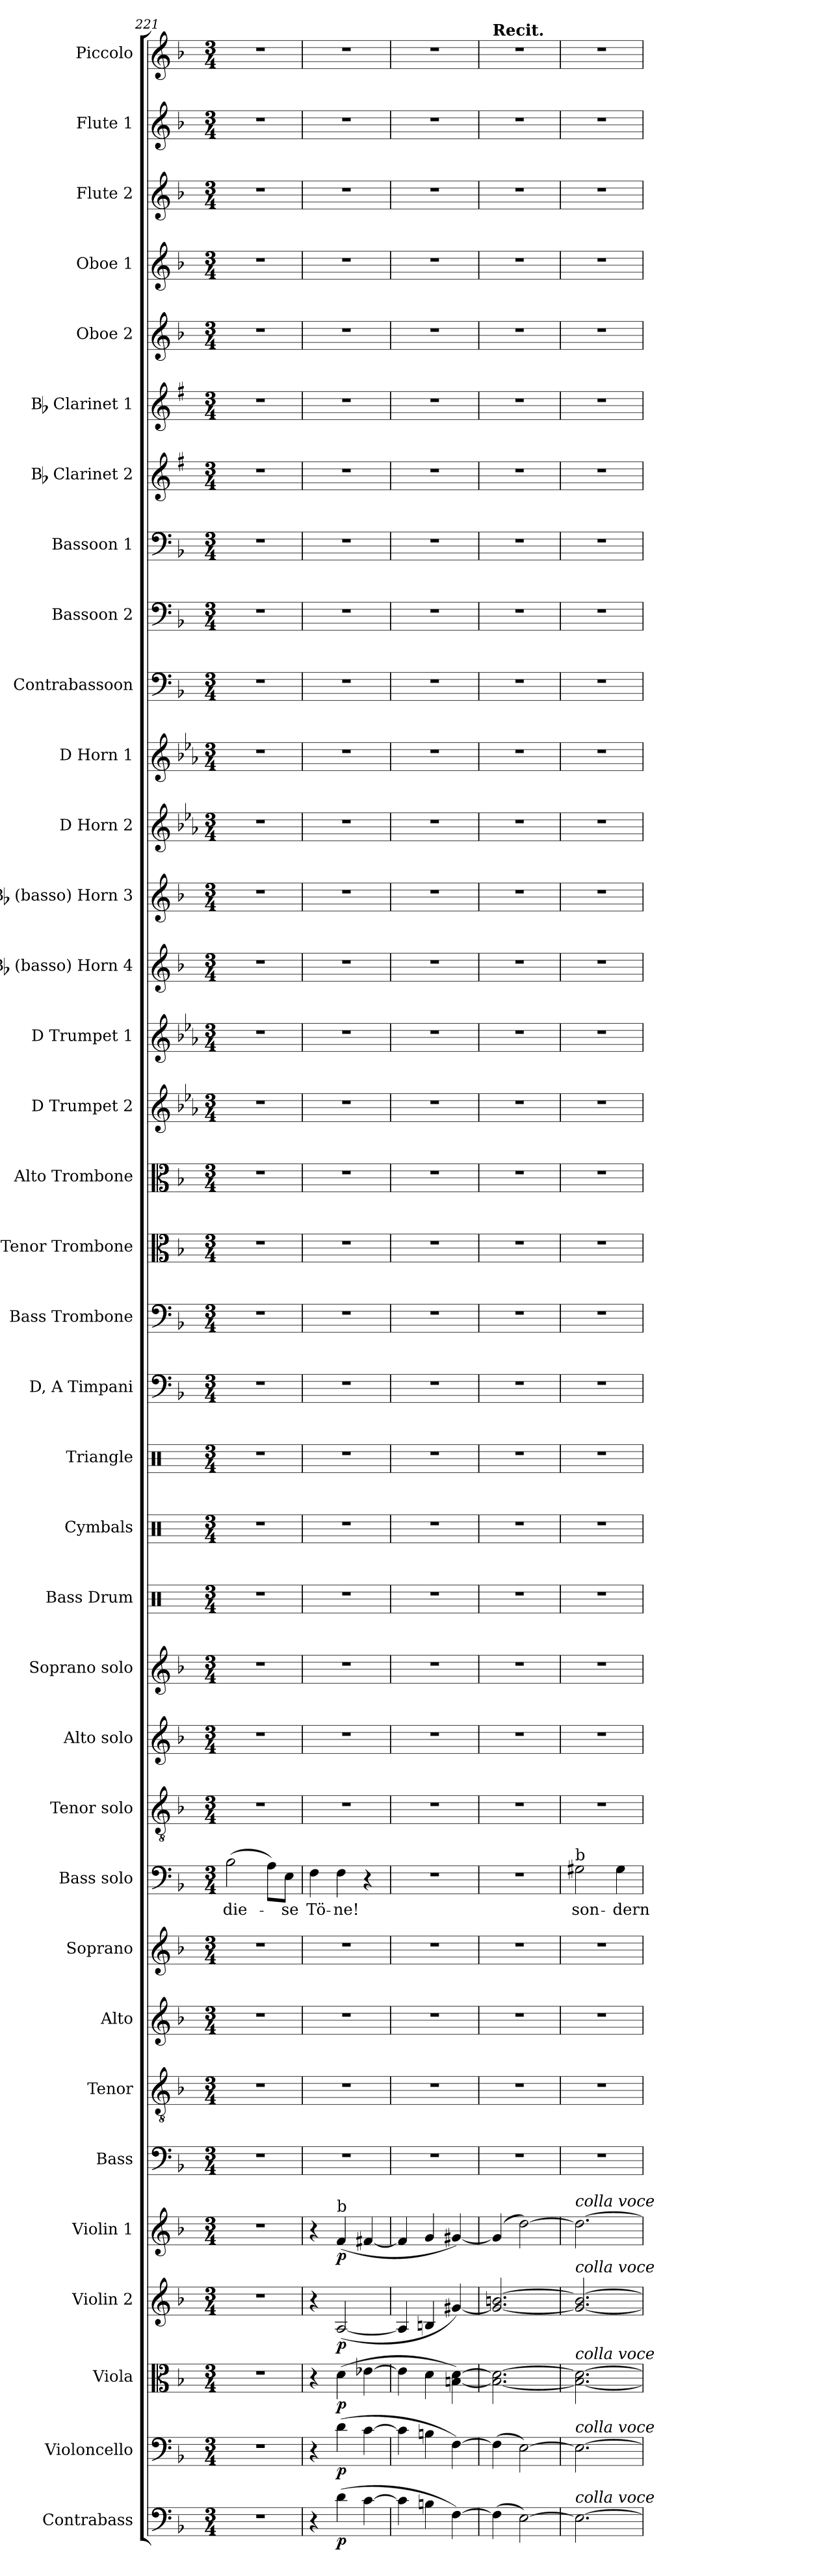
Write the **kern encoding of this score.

**kern	**dynam	**kern	**dynam	**kern	**dynam	**kern	**dynam	**kern	**dynam	**kern	**kern	**kern	**kern	**kern	**text	**kern	**kern	**kern	**kern	**kern	**kern	**kern	**kern	**kern	**kern	**kern	**kern	**kern	**kern	**kern	**kern	**kern	**kern	**kern	**kern	**kern	**kern	**kern	**kern	**kern	**kern
*part36	*part36	*part35	*part35	*part34	*part34	*part33	*part33	*part32	*part32	*part31	*part30	*part29	*part28	*part27	*part27	*part26	*part25	*part24	*part23	*part22	*part21	*part20	*part19	*part18	*part17	*part16	*part15	*part14	*part13	*part12	*part11	*part10	*part9	*part8	*part7	*part6	*part5	*part4	*part3	*part2	*part1
*staff36	*staff36	*staff35	*staff35	*staff34	*staff34	*staff33	*staff33	*staff32	*staff32	*staff31	*staff30	*staff29	*staff28	*staff27	*staff27	*staff26	*staff25	*staff24	*staff23	*staff22	*staff21	*staff20	*staff19	*staff18	*staff17	*staff16	*staff15	*staff14	*staff13	*staff12	*staff11	*staff10	*staff9	*staff8	*staff7	*staff6	*staff5	*staff4	*staff3	*staff2	*staff1
*I"Contrabass	*	*I"Violoncello	*	*I"Viola	*	*I"Violin 2	*	*I"Violin 1	*	*I"Bass	*I"Tenor	*I"Alto	*I"Soprano	*I"Bass solo	*	*I"Tenor solo	*I"Alto solo	*I"Soprano solo	*I"Bass Drum	*I"Cymbals	*I"Triangle	*I"D, A Timpani	*I"Bass Trombone	*I"Tenor Trombone	*I"Alto Trombone	*I"D Trumpet 2	*I"D Trumpet 1	*I"Bb (basso) Horn 4	*I"Bb (basso) Horn 3	*I"D Horn 2	*I"D Horn 1	*I"Contrabassoon	*I"Bassoon 2	*I"Bassoon 1	*I"Bb Clarinet 2	*I"Bb Clarinet 1	*I"Oboe 2	*I"Oboe 1	*I"Flute 2	*I"Flute 1	*I"Piccolo
*I'Cb	*	*I'Vc	*	*I'Vla	*	*I'Vln 2	*	*I'Vln 1	*	*I'B	*I'T	*I'A	*I'S	*I'B solo	*	*I'T solo	*I'A solo	*I'S solo	*I'B Dr	*I'Cym	*I'Tri	*I'Timp	*I'B Trb	*I'T Trb	*I'A Trb	*I'Tpt 2	*I'Tpt 1	*I'Hn 4	*I'Hn 3	*I'Hn 2	*I'Hn 1	*I'C Bsn	*I'Bsn 2	*I'Bsn 1	*I'Cl 2	*I'Cl 1	*I'Ob 2	*I'Ob 1	*I'Fl 2	*I'Fl 1	*I'Picc
*clefF4	*	*clefF4	*	*clefC3	*	*clefG2	*	*clefG2	*	*clefF4	*clefGv2	*clefG2	*clefG2	*clefF4	*	*clefGv2	*clefG2	*clefG2	*clefX	*clefX	*clefX	*clefF4	*clefF4	*clefC3	*clefC3	*clefG2	*clefG2	*clefG2	*clefG2	*clefG2	*clefG2	*clefF4	*clefF4	*clefF4	*clefG2	*clefG2	*clefG2	*clefG2	*clefG2	*clefG2	*clefG2
*ITrd7c12	*	*	*	*	*	*	*	*	*	*	*	*	*	*	*	*	*	*	*	*	*	*	*	*	*	*ITrd-1c-2	*ITrd-1c-2	*ITrd8c14	*ITrd8c14	*ITrd6c10	*ITrd6c10	*ITrd7c12	*	*	*ITrd1c2	*ITrd1c2	*	*	*	*	*ITrd-7c-12
*k[b-]	*	*k[b-]	*	*k[b-]	*	*k[b-]	*	*k[b-]	*	*k[b-]	*k[b-]	*k[b-]	*k[b-]	*k[b-]	*	*k[b-]	*k[b-]	*k[b-]	*k[]	*k[]	*k[]	*k[b-]	*k[b-]	*k[b-]	*k[b-]	*k[b-]	*k[b-]	*k[b-]	*k[b-]	*k[b-]	*k[b-]	*k[b-]	*k[b-]	*k[b-]	*k[b-]	*k[b-]	*k[b-]	*k[b-]	*k[b-]	*k[b-]	*k[b-]
*M3/4	*	*M3/4	*	*M3/4	*	*M3/4	*	*M3/4	*	*M3/4	*M3/4	*M3/4	*M3/4	*M3/4	*	*M3/4	*M3/4	*M3/4	*M3/4	*M3/4	*M3/4	*M3/4	*M3/4	*M3/4	*M3/4	*M3/4	*M3/4	*M3/4	*M3/4	*M3/4	*M3/4	*M3/4	*M3/4	*M3/4	*M3/4	*M3/4	*M3/4	*M3/4	*M3/4	*M3/4	*M3/4
=221	=221	=221	=221	=221	=221	=221	=221	=221	=221	=221	=221	=221	=221	=221	=221	=221	=221	=221	=221	=221	=221	=221	=221	=221	=221	=221	=221	=221	=221	=221	=221	=221	=221	=221	=221	=221	=221	=221	=221	=221	=221
!	!	!	!	!	!	!	!	!	!	!	!	!	!	!	!LO:LY:b	!	!	!	!	!	!	!	!	!	!	!	!	!	!	!	!	!	!	!	!	!	!	!	!	!	!
2.r	.	2.r	.	2.r	.	2.r	.	2.r	.	2.r	2.r	2.r	2.r	(2B-\	die-	2.r	2.r	2.r	2.r	2.r	2.r	2.r	2.r	2.r	2.r	2.r	2.r	2.r	2.r	2.r	2.r	2.r	2.r	2.r	2.r	2.r	2.r	2.r	2.r	2.r	2.r
.	.	.	.	.	.	.	.	.	.	.	.	.	.	8A\L)	.	.	.	.	.	.	.	.	.	.	.	.	.	.	.	.	.	.	.	.	.	.	.	.	.	.	.
!	!	!	!	!	!	!	!	!	!	!	!	!	!	!	!LO:LY:b	!	!	!	!	!	!	!	!	!	!	!	!	!	!	!	!	!	!	!	!	!	!	!	!	!	!
.	.	.	.	.	.	.	.	.	.	.	.	.	.	8E\J	-se	.	.	.	.	.	.	.	.	.	.	.	.	.	.	.	.	.	.	.	.	.	.	.	.	.	.
=222	=222	=222	=222	=222	=222	=222	=222	=222	=222	=222	=222	=222	=222	=222	=222	=222	=222	=222	=222	=222	=222	=222	=222	=222	=222	=222	=222	=222	=222	=222	=222	=222	=222	=222	=222	=222	=222	=222	=222	=222	=222
!	!	!	!	!	!	!	!	!	!	!	!	!	!	!	!LO:LY:b	!	!	!	!	!	!	!	!	!	!	!	!	!	!	!	!	!	!	!	!	!	!	!	!	!	!
4r	.	4r	.	4r	.	4r	.	4r	.	2.r	2.r	2.r	2.r	4F\	Tö-	2.r	2.r	2.r	2.r	2.r	2.r	2.r	2.r	2.r	2.r	2.r	2.r	2.r	2.r	2.r	2.r	2.r	2.r	2.r	2.r	2.r	2.r	2.r	2.r	2.r	2.r
!	!	!	!	!	!	!	!	!LO:TX:a:t=b	!	!	!	!	!	!	!	!	!	!	!	!	!	!	!	!	!	!	!	!	!	!	!	!	!	!	!	!	!	!	!	!	!
!	!LO:DY:b	!	!LO:DY:b	!	!LO:DY:b	!	!LO:DY:b	!	!LO:DY:b	!	!	!	!	!	!LO:LY:b	!	!	!	!	!	!	!	!	!	!	!	!	!	!	!	!	!	!	!	!	!	!	!	!	!	!
(4D\	p	(4d\	p	(4d\	p	([2A/	p	(4f/	p	.	.	.	.	4F\	-ne!	.	.	.	.	.	.	.	.	.	.	.	.	.	.	.	.	.	.	.	.	.	.	.	.	.	.
[4C\	.	[4c\	.	[4e-X\	.	.	.	[4f#X/	.	.	.	.	.	4r	.	.	.	.	.	.	.	.	.	.	.	.	.	.	.	.	.	.	.	.	.	.	.	.	.	.	.
=223	=223	=223	=223	=223	=223	=223	=223	=223	=223	=223	=223	=223	=223	=223	=223	=223	=223	=223	=223	=223	=223	=223	=223	=223	=223	=223	=223	=223	=223	=223	=223	=223	=223	=223	=223	=223	=223	=223	=223	=223	=223
4C\]	.	4c\]	.	4e-\]	.	4A/]	.	4f#/]	.	2.r	2.r	2.r	2.r	2.r	.	2.r	2.r	2.r	2.r	2.r	2.r	2.r	2.r	2.r	2.r	2.r	2.r	2.r	2.r	2.r	2.r	2.r	2.r	2.r	2.r	2.r	2.r	2.r	2.r	2.r	2.r
4BBn\	.	4Bn\	.	4d\	.	4Bn/	.	4g/	.	.	.	.	.	.	.	.	.	.	.	.	.	.	.	.	.	.	.	.	.	.	.	.	.	.	.	.	.	.	.	.	.
[4FF\)	.	[4F\)	.	[4Bn\ [4d\)	.	[4g#X/)	.	[4g#X/)	.	.	.	.	.	.	.	.	.	.	.	.	.	.	.	.	.	.	.	.	.	.	.	.	.	.	.	.	.	.	.	.	.
=224	=224	=224	=224	=224	=224	=224	=224	=224	=224	=224	=224	=224	=224	=224	=224	=224	=224	=224	=224	=224	=224	=224	=224	=224	=224	=224	=224	=224	=224	=224	=224	=224	=224	=224	=224	=224	=224	=224	=224	=224	=224
!	!	!	!	!	!	!	!	!	!	!	!	!	!	!	!	!	!	!	!	!	!	!	!	!	!	!	!	!	!	!	!	!	!	!	!	!	!	!	!	!	!LO:TX:a:B:t=Recit.
(4FF\]	.	(4F\]	.	2.B\_ 2.d\_	.	2.g#/_ [2.bn/	.	(4g#/]	.	2.r	2.r	2.r	2.r	2.r	.	2.r	2.r	2.r	2.r	2.r	2.r	2.r	2.r	2.r	2.r	2.r	2.r	2.r	2.r	2.r	2.r	2.r	2.r	2.r	2.r	2.r	2.r	2.r	2.r	2.r	2.r
[2EE\)	.	[2E\)	.	.	.	.	.	[2dd\)	.	.	.	.	.	.	.	.	.	.	.	.	.	.	.	.	.	.	.	.	.	.	.	.	.	.	.	.	.	.	.	.	.
=225	=225	=225	=225	=225	=225	=225	=225	=225	=225	=225	=225	=225	=225	=225	=225	=225	=225	=225	=225	=225	=225	=225	=225	=225	=225	=225	=225	=225	=225	=225	=225	=225	=225	=225	=225	=225	=225	=225	=225	=225	=225
!	!	!	!	!	!	!	!	!	!	!	!	!	!	!LO:TX:a:t=b	!	!	!	!	!	!	!	!	!	!	!	!	!	!	!	!	!	!	!	!	!	!	!	!	!	!	!
!	!	!	!	!	!	!	!	!LO:TX:a:i:t=colla voce	!	!	!	!	!	!	!	!	!	!	!	!	!	!	!	!	!	!	!	!	!	!	!	!	!	!	!	!	!	!	!	!	!
!	!	!	!	!	!	!LO:TX:a:i:t=colla voce	!	!	!	!	!	!	!	!	!	!	!	!	!	!	!	!	!	!	!	!	!	!	!	!	!	!	!	!	!	!	!	!	!	!	!
!	!	!	!	!LO:TX:a:i:t=colla voce	!	!	!	!	!	!	!	!	!	!	!	!	!	!	!	!	!	!	!	!	!	!	!	!	!	!	!	!	!	!	!	!	!	!	!	!	!
!	!	!LO:TX:a:i:t=colla voce	!	!	!	!	!	!	!	!	!	!	!	!	!	!	!	!	!	!	!	!	!	!	!	!	!	!	!	!	!	!	!	!	!	!	!	!	!	!	!
!LO:TX:a:i:t=colla voce	!	!	!	!	!	!	!	!	!	!	!	!	!	!	!	!	!	!	!	!	!	!	!	!	!	!	!	!	!	!	!	!	!	!	!	!	!	!	!	!	!
!	!	!	!	!	!	!	!	!	!	!	!	!	!	!	!LO:LY:b	!	!	!	!	!	!	!	!	!	!	!	!	!	!	!	!	!	!	!	!	!	!	!	!	!	!
2.EE\_	.	2.E\_	.	2.B\_ 2.d\_	.	2.g#/_ 2.b/_	.	2.dd\_	.	2.r	2.r	2.r	2.r	2G#X\	son-	2.r	2.r	2.r	2.r	2.r	2.r	2.r	2.r	2.r	2.r	2.r	2.r	2.r	2.r	2.r	2.r	2.r	2.r	2.r	2.r	2.r	2.r	2.r	2.r	2.r	2.r
!	!	!	!	!	!	!	!	!	!	!	!	!	!	!	!LO:LY:b	!	!	!	!	!	!	!	!	!	!	!	!	!	!	!	!	!	!	!	!	!	!	!	!	!	!
.	.	.	.	.	.	.	.	.	.	.	.	.	.	4G#\	-dern	.	.	.	.	.	.	.	.	.	.	.	.	.	.	.	.	.	.	.	.	.	.	.	.	.	.
=	=	=	=	=	=	=	=	=	=	=	=	=	=	=	=	=	=	=	=	=	=	=	=	=	=	=	=	=	=	=	=	=	=	=	=	=	=	=	=	=	=
*-	*-	*-	*-	*-	*-	*-	*-	*-	*-	*-	*-	*-	*-	*-	*-	*-	*-	*-	*-	*-	*-	*-	*-	*-	*-	*-	*-	*-	*-	*-	*-	*-	*-	*-	*-	*-	*-	*-	*-	*-	*-
